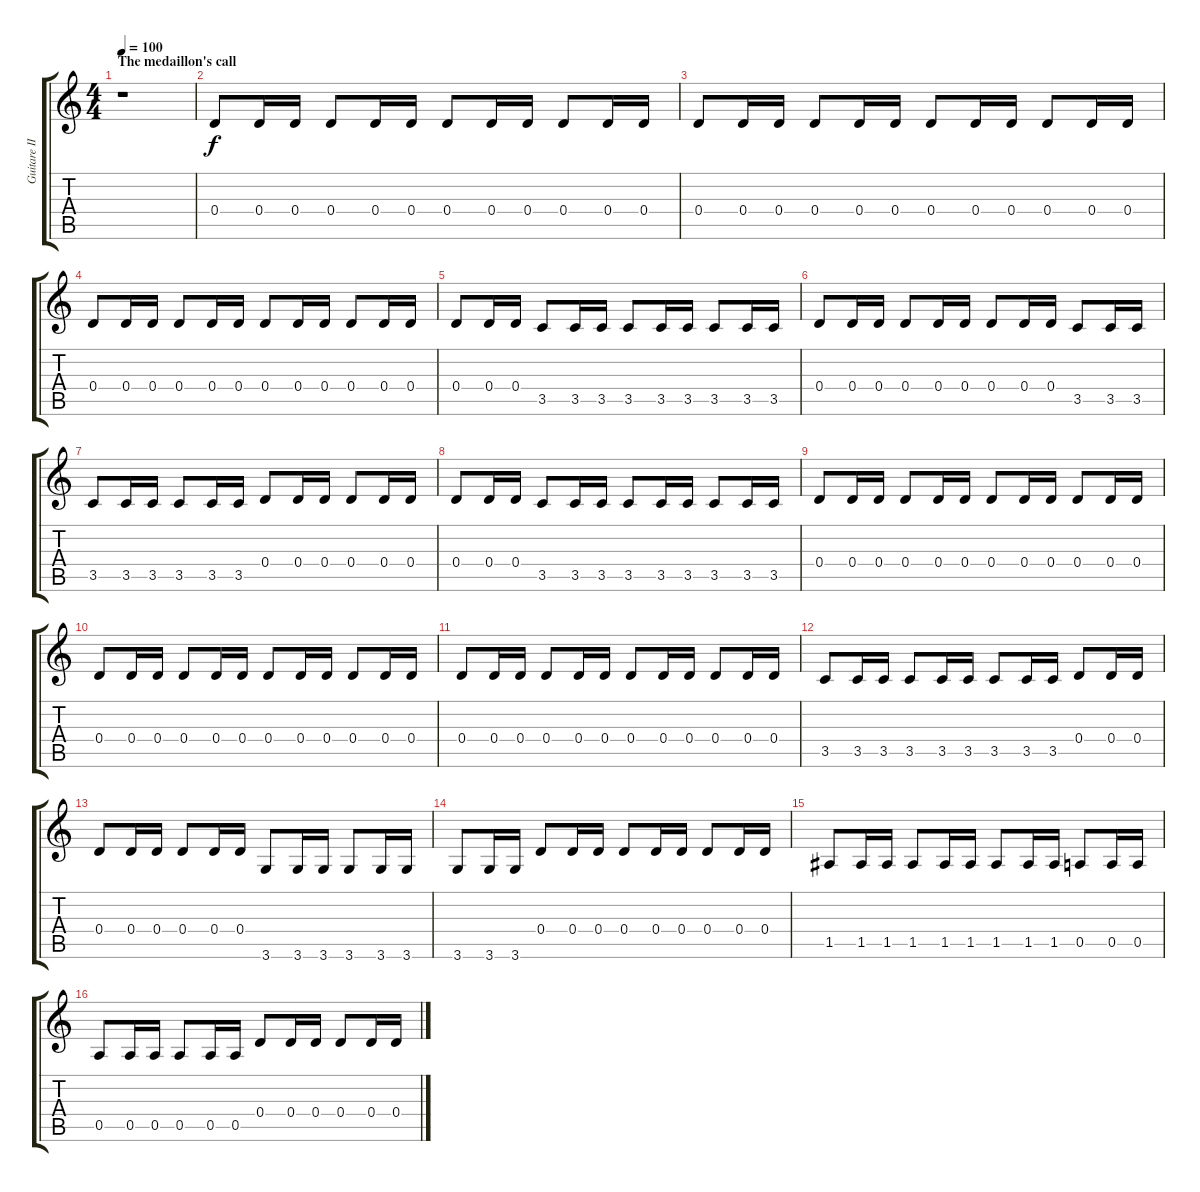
\track ("Guitare III" "Guitare II") {instrument acousticguitarsteel}
\staff {score tabs}
\tuning (E4 B3 G3 D3 A2 E2) {hide}
\ts (4 4)
\section ("" "The medaillon's call")
\tempo 100
\clef g2
\ks c
r.1{dy f instrument acousticguitarsteel} |
0.4.8 0.4.16 0.4.16 0.4.8 0.4.16 0.4.16 0.4.8 0.4.16 0.4.16 0.4.8 0.4.16 0.4.16 |
0.4.8 0.4.16 0.4.16 0.4.8 0.4.16 0.4.16 0.4.8 0.4.16 0.4.16 0.4.8 0.4.16 0.4.16 |
0.4.8 0.4.16 0.4.16 0.4.8 0.4.16 0.4.16 0.4.8 0.4.16 0.4.16 0.4.8 0.4.16 0.4.16 |
0.4.8 0.4.16 0.4.16 3.5.8 3.5.16 3.5.16 3.5.8 3.5.16 3.5.16 3.5.8 3.5.16 3.5.16 |
0.4.8 0.4.16 0.4.16 0.4.8 0.4.16 0.4.16 0.4.8 0.4.16 0.4.16 3.5.8 3.5.16 3.5.16 |
3.5.8 3.5.16 3.5.16 3.5.8 3.5.16 3.5.16 0.4.8 0.4.16 0.4.16 0.4.8 0.4.16 0.4.16 |
0.4.8 0.4.16 0.4.16 3.5.8 3.5.16 3.5.16 3.5.8 3.5.16 3.5.16 3.5.8 3.5.16 3.5.16 |
0.4.8 0.4.16 0.4.16 0.4.8 0.4.16 0.4.16 0.4.8 0.4.16 0.4.16 0.4.8 0.4.16 0.4.16 |
0.4.8 0.4.16 0.4.16 0.4.8 0.4.16 0.4.16 0.4.8 0.4.16 0.4.16 0.4.8 0.4.16 0.4.16 |
0.4.8 0.4.16 0.4.16 0.4.8 0.4.16 0.4.16 0.4.8 0.4.16 0.4.16 0.4.8 0.4.16 0.4.16 |
3.5.8 3.5.16 3.5.16 3.5.8 3.5.16 3.5.16 3.5.8 3.5.16 3.5.16 0.4.8 0.4.16 0.4.16 |
0.4.8 0.4.16 0.4.16 0.4.8 0.4.16 0.4.16 3.6.8 3.6.16 3.6.16 3.6.8 3.6.16 3.6.16 |
3.6.8 3.6.16 3.6.16 0.4.8 0.4.16 0.4.16 0.4.8 0.4.16 0.4.16 0.4.8 0.4.16 0.4.16 |
1.5.8 1.5.16 1.5.16 1.5.8 1.5.16 1.5.16 1.5.8 1.5.16 1.5.16 0.5.8 0.5.16 0.5.16 |
0.5.8 0.5.16 0.5.16 0.5.8 0.5.16 0.5.16 0.4.8 0.4.16 0.4.16 0.4.8 0.4.16 0.4.16
